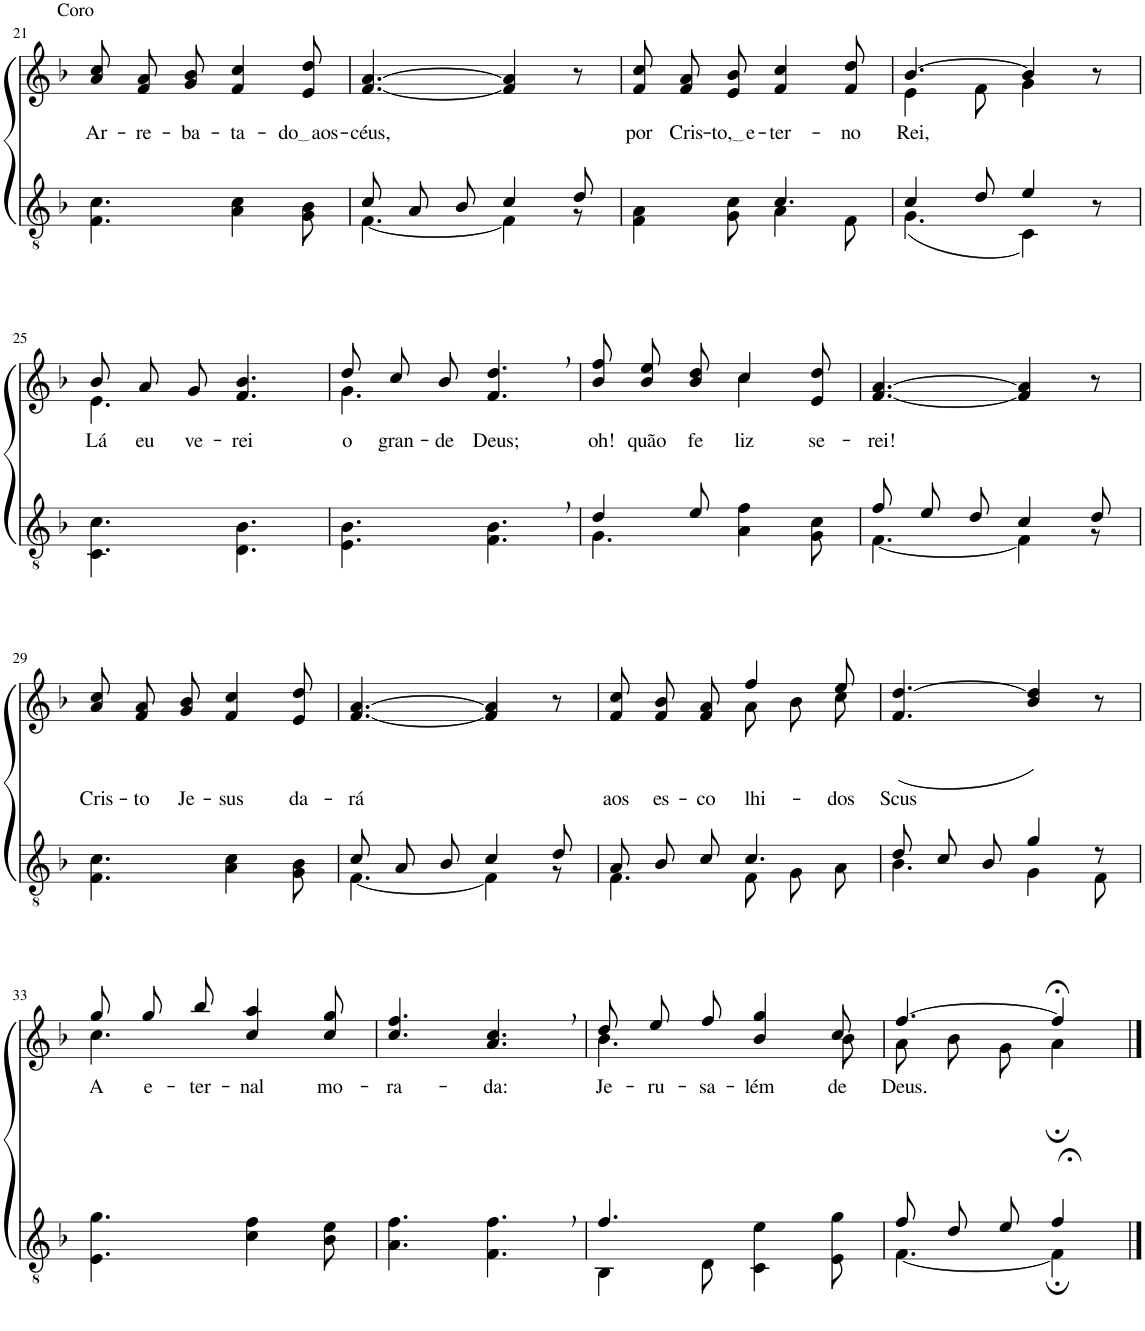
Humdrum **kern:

**kern	**kern	**text
*part2	*part1	*part1
*staff2	*staff1	*staff1
*I"Parte III e IV	*I"Parte I e II	*
!!LO:PB:g=z
*clefGv2	*clefG2	*
*Trd3c5	*Trd3c5	*
*k[b-]	*k[b-]	*
*M6/8	*M6/8	*
=21	=21	=21
!	!LO:TX:a:t=Coro	!
!	!	!LO:LY:b
4.F\ 4.c\	8a/ 8cc/L	Ar-
!	!	!LO:LY:b
.	8f/ 8a/	-re-
!	!	!LO:LY:b
.	8g/ 8b-/J	-ba-
!	!	!LO:LY:b
4A\ 4c\	4f/ 4cc/	-ta-
!	!	!LO:LY:b
8G\ 8B-\	8e/ 8dd/	do aos
=22	=22	=22
*^	*	*
!	!	!	!LO:LY:b
8c/L	[4.F\	[4.f/ [4.a/	-céus,
8A/	.	.	.
8B-/J	.	.	.
4c/	4F\]	4f/] 4a/]	.
8d/	8r	8r	.
=23	=23	=23	=23
!	!	!	!LO:LY:b
4.ryy	4F\ 4A\	8f/ 8cc/L	por
!	!	!	!LO:LY:b
.	.	8f/ 8a/	Cris-
!	!	!	!LO:LY:b
.	8G\ 8c\	8e/ 8b-/J	to, e
!	!	!	!LO:LY:b
4.c/	4A\	4f/ 4cc/	-ter-
!	!	!	!LO:LY:b
.	8F\	8f/ 8dd/	-no
=24	=24	=24	=24
*	*	*^	*
!	!	!	!	!LO:LY:b
4c/	(4.G\	[4.b-/	4e\	Rei,
8d/	.	.	8f\	.
4e/	4C\)	4b-/]	4g\	.
8r	8ryy	8r	8ryy	.
!!LO:LB:g=z	!!
=25	=25	=25	=25	=25
!	!	!	!	!LO:LY:b
*v	*v	*	*	*
4.C\ 4.c\	8b-/L	4.e\	Lá
!	!	!	!LO:LY:b
.	8a/	.	eu
!	!	!	!LO:LY:b
.	8g/J	.	ve-
!	!	!	!LO:LY:b
4.D\ 4.B-\	4.f/ 4.b-/	4.ryy	-rei
=26	=26	=26	=26
!	!	!	!LO:LY:b
4.E\ 4.B-\	8dd/L	4.g\	o
!	!	!	!LO:LY:b
.	8cc/	.	gran-
!	!	!	!LO:LY:b
.	8b-/J	.	-de
!	!	!	!LO:LY:b
4.F\, 4.B-\,	4.f/, 4.dd/,	4.ryy	Deus;
=27	=27	=27	=27
*^	*	*	*
!	!	!	!	!LO:LY:b
4d/	4.G\	4.ryy	8b-\ 8ff\L	oh!
!	!	!	!	!LO:LY:b
.	.	.	8b-\ 8ee\	quão
!	!	!	!	!LO:LY:b
8e/	.	.	8b-\ 8dd\J	fe-
!	!	!	!	!LO:LY:b
4.ryy	4A\ 4f\	4cc\	4cc/	-liz
!	!	!	!	!LO:LY:b
.	8G\ 8c\	8ryy	8e/ 8dd/	se-
=28	=28	=28	=28	=28
!	!	!	!	!LO:LY:b
*	*	*v	*v	*
8f/L	[4.F\	[4.f/ [4.a/	-rei!
8e/	.	.	.
8d/J	.	.	.
4c/	4F\]	4f/] 4a/]	.
8d/	8r	8r	.
!!LO:LB:g=z
=29	=29	=29	=29
!	!	!	!LO:LY:b
*v	*v	*	*
4.F\ 4.c\	8a/ 8cc/L	Cris-
!	!	!LO:LY:b
.	8f/ 8a/	-to
!	!	!LO:LY:b
.	8g/ 8b-/J	Je-
!	!	!LO:LY:b
4A\ 4c\	4f/ 4cc/	-sus
!	!	!LO:LY:b
8G\ 8B-\	8e/ 8dd/	da-
=30	=30	=30
*^	*	*
!	!	!	!LO:LY:b
8c/L	[4.F\	[4.f/ [4.a/	-rá
8A/	.	.	.
8B-/J	.	.	.
4c/	4F\]	4f/] 4a/]	.
8d/	8r	8r	.
=31	=31	=31	=31
!	!	!	!LO:LY:b
*	*	*^	*
8A/L	4.F\	8f/ 8cc/L	4.ryy	aos
!	!	!	!	!LO:LY:b
8B-/	.	8f/ 8b-/	.	es-
!	!	!	!	!LO:LY:b
8c/J	.	8f/ 8a/J	.	-co-
!	!	!	!	!LO:LY:b
4.c/	8F\L	4ff/	8a\L	-lhi-
.	8G\	.	8b-\	.
!	!	!	!	!LO:LY:b
.	8A\J	8ee/	8cc\J	-dos
=32	=32	=32	=32	=32
!	!	!	!	!LO:LY:b
*	*	*v	*v	*
8d/L	4.B-\	(4.f/ [4.dd/	Scus
8c/	.	.	.
8B-/J	.	.	.
4g/	4G\	4b-/ 4dd/])	.
8r	8F\	8r	.
!!LO:LB:g=z
=33	=33	=33	=33
*	*	*^	*
!	!	!	!	!LO:LY:b
*v	*v	*	*	*
4.E\ 4.g\	8gg/L	4.cc\	A
!	!	!	!LO:LY:b
.	8gg/	.	e-
!	!	!	!LO:LY:b
.	8bb-/J	.	-ter-
!	!	!	!LO:LY:b
4c\ 4f\	4cc/ 4aa/	4.ryy	-nal
!	!	!	!LO:LY:b
8B-\ 8e\	8cc/ 8gg/	.	mo-
*	*v	*v	*
=34	=34	=34
!	!	!LO:LY:b
4.A\ 4.f\	4.cc/ 4.ff/	-ra-
!	!	!LO:LY:b
4.F\, 4.f\,	4.a/, 4.cc/,	-da:
=35	=35	=35
*^	*^	*
!	!	!	!	!LO:LY:b
4.f/	4BB-\	8dd/L	4.b-\	Je-
!	!	!	!	!LO:LY:b
.	.	8ee/	.	-ru-
!	!	!	!	!LO:LY:b
.	8D\	8ff/J	.	-sa-
!	!	!	!	!LO:LY:b
4.ryy	4C\ 4e\	4b-/ 4gg/	4ryy	-lém
!	!	!	!	!LO:LY:b
.	8E\ 8g\	8cc/	8b-\	de
=36	=36	=36	=36	=36
!	!	!	!	!LO:LY:b
8f/L	[4.F\	[4.ff/	8a\L	Deus.
8d/	.	.	8b-\	.
8e/J	.	.	8g\J	.
4f;</	4F;\]	4ff;</]	4a;\	.
*v	*v	*	*	*
*	*v	*v	*
==	==	==
*-	*-	*-
